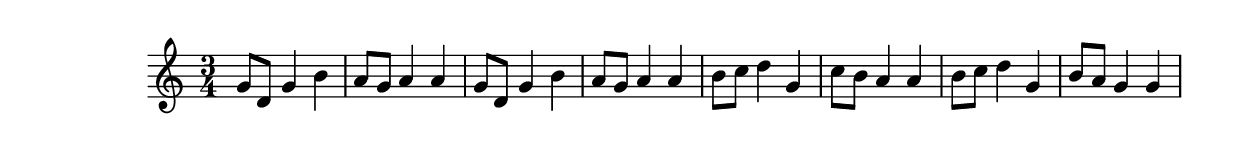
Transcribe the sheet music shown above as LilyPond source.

\score {
\new Staff { 
\clef G
  \time 3/4
  \transpose c c'
  \new Voice {
    g8 d g4 b | a8 g a4 a |
    g8 d g4 b | a8 g a4 a |
    b8 c' d'4 g | c'8 b a4 a |
    b8 c' d'4 g | b8 a g4 g |
  }
}
\header {
  title = "Kiskarácsony, nagykarácsony"
}
}
